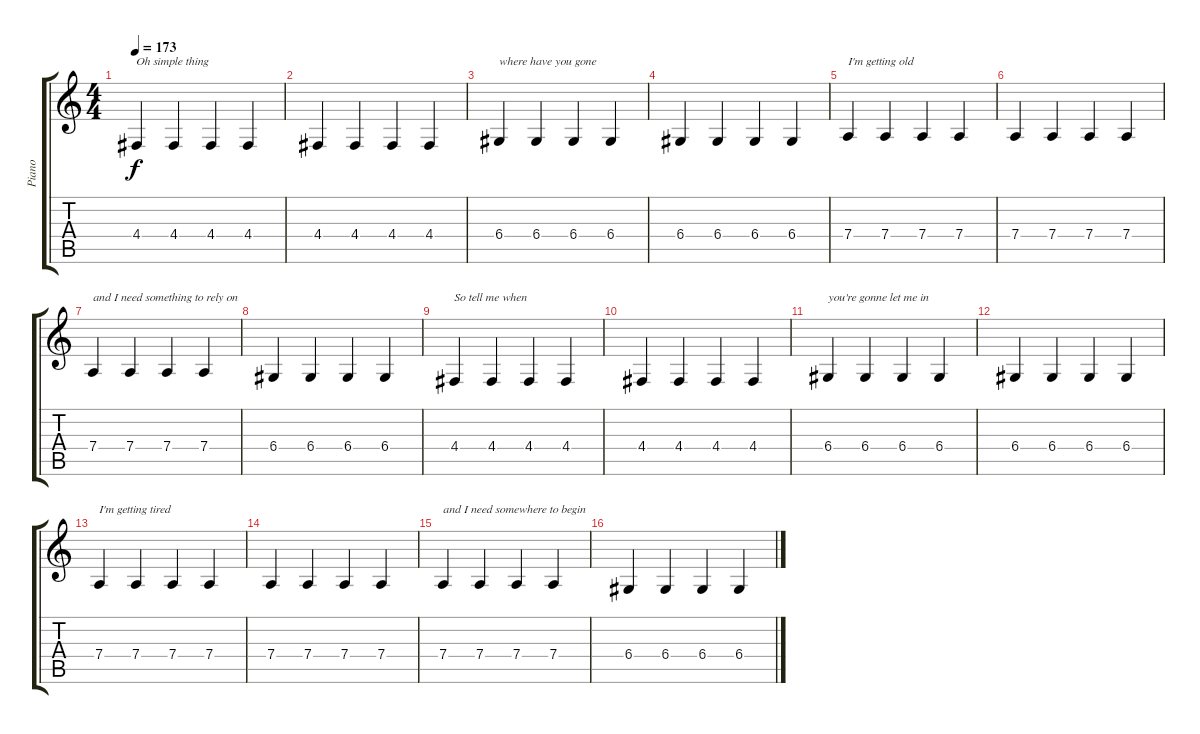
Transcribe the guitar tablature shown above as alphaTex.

\track ("Piano" "Piano") {instrument acousticgrandpiano}
\staff {score tabs}
\tuning (E4 B3 G3 D3 A2 E2) {hide}
\ts (4 4)
\tempo 173
\clef g2
\ks c
4.4.4{txt "Oh simple thing" dy f} 4.4.4 4.4.4 4.4.4 |
4.4.4 4.4.4 4.4.4 4.4.4 |
6.4.4{txt "where have you gone"} 6.4.4 6.4.4 6.4.4 |
6.4.4 6.4.4 6.4.4 6.4.4 |
7.4.4{txt "I'm getting old"} 7.4.4 7.4.4 7.4.4 |
7.4.4 7.4.4 7.4.4 7.4.4 |
7.4.4{txt "and I need something to rely on"} 7.4.4 7.4.4 7.4.4 |
6.4.4 6.4.4 6.4.4 6.4.4 |
4.4.4{txt "So tell me when"} 4.4.4 4.4.4 4.4.4 |
4.4.4 4.4.4 4.4.4 4.4.4 |
6.4.4{txt "you're gonne let me in"} 6.4.4 6.4.4 6.4.4 |
6.4.4 6.4.4 6.4.4 6.4.4 |
7.4.4{txt "I'm getting tired"} 7.4.4 7.4.4 7.4.4 |
7.4.4 7.4.4 7.4.4 7.4.4 |
7.4.4{txt "and I need somewhere to begin"} 7.4.4 7.4.4 7.4.4 |
6.4.4 6.4.4 6.4.4 6.4.4
